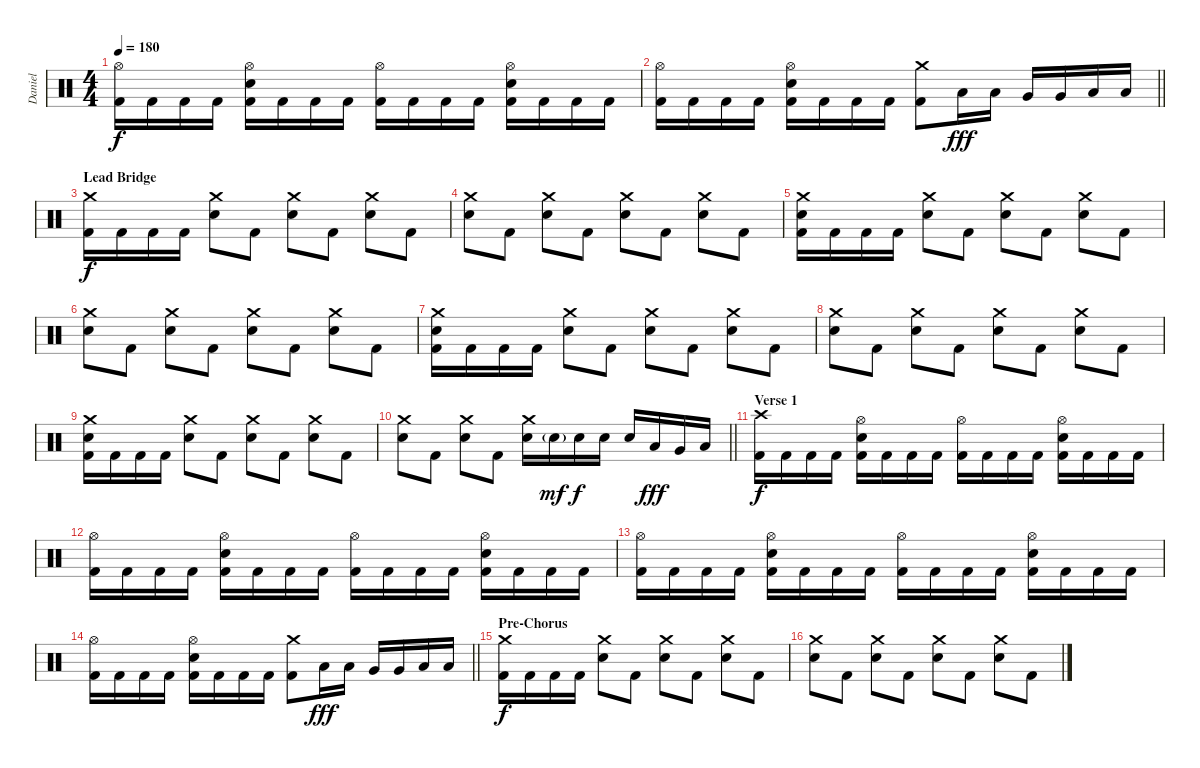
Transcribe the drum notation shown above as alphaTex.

\track ("Daniel" "Daniel") {instrument percussion}
\staff {score}
\articulation defaults
\ts (4 4)
\tempo 180
\clef neutral
\ks c
("Hi-Hat (open)" "Kick (hit) 2").16{dy f} "Kick (hit) 2".16 "Kick (hit) 2".16 "Kick (hit) 2".16 ("Hi-Hat (open)" "Electric Snare (hit)" "Kick (hit) 2").16 "Kick (hit) 2".16 "Kick (hit) 2".16 "Kick (hit) 2".16 ("Hi-Hat (open)" "Kick (hit) 2").16 "Kick (hit) 2".16 "Kick (hit) 2".16 "Kick (hit) 2".16 ("Hi-Hat (open)" "Electric Snare (hit)" "Kick (hit) 2").16 "Kick (hit) 2".16 "Kick (hit) 2".16 "Kick (hit) 2".16 |
\barLineRight lightlight
("Hi-Hat (open)" "Kick (hit) 2").16 "Kick (hit) 2".16 "Kick (hit) 2".16 "Kick (hit) 2".16 ("Hi-Hat (open)" "Electric Snare (hit)" "Kick (hit) 2").16 "Kick (hit) 2".16 "Kick (hit) 2".16 "Kick (hit) 2".16 ("Crash medium (hit)" "Kick (hit) 2").8 "Low Tom (hit)".16{dy fff} "Low Tom (hit)".16 "Very Low Tom (hit)".16 "Very Low Tom (hit)".16 "Low Floor Tom (hit)".16 "Low Floor Tom (hit)".16 |
\section ("" "Lead Bridge")
("Crash medium (hit)" "Kick (hit) 2").16{dy f} "Kick (hit) 2".16 "Kick (hit) 2".16 "Kick (hit) 2".16 ("Crash medium (hit)" "Electric Snare (hit)").8 "Kick (hit) 2".8 ("Crash medium (hit)" "Electric Snare (hit)").8 "Kick (hit) 2".8 ("Crash medium (hit)" "Electric Snare (hit)").8 "Kick (hit) 2".8 |
("Crash medium (hit)" "Electric Snare (hit)").8 "Kick (hit) 2".8 ("Crash medium (hit)" "Electric Snare (hit)").8 "Kick (hit) 2".8 ("Crash medium (hit)" "Electric Snare (hit)").8 "Kick (hit) 2".8 ("Crash medium (hit)" "Electric Snare (hit)").8 "Kick (hit) 2".8 |
("Crash medium (hit)" "Electric Snare (hit)" "Kick (hit) 2").16 "Kick (hit) 2".16 "Kick (hit) 2".16 "Kick (hit) 2".16 ("Crash medium (hit)" "Electric Snare (hit)").8 "Kick (hit) 2".8 ("Crash medium (hit)" "Electric Snare (hit)").8 "Kick (hit) 2".8 ("Crash medium (hit)" "Electric Snare (hit)").8 "Kick (hit) 2".8 |
("Crash medium (hit)" "Electric Snare (hit)").8 "Kick (hit) 2".8 ("Crash medium (hit)" "Electric Snare (hit)").8 "Kick (hit) 2".8 ("Crash medium (hit)" "Electric Snare (hit)").8 "Kick (hit) 2".8 ("Crash medium (hit)" "Electric Snare (hit)").8 "Kick (hit) 2".8 |
("Crash medium (hit)" "Electric Snare (hit)" "Kick (hit) 2").16 "Kick (hit) 2".16 "Kick (hit) 2".16 "Kick (hit) 2".16 ("Crash medium (hit)" "Electric Snare (hit)").8 "Kick (hit) 2".8 ("Crash medium (hit)" "Electric Snare (hit)").8 "Kick (hit) 2".8 ("Crash medium (hit)" "Electric Snare (hit)").8 "Kick (hit) 2".8 |
("Crash medium (hit)" "Electric Snare (hit)").8 "Kick (hit) 2".8 ("Crash medium (hit)" "Electric Snare (hit)").8 "Kick (hit) 2".8 ("Crash medium (hit)" "Electric Snare (hit)").8 "Kick (hit) 2".8 ("Crash medium (hit)" "Electric Snare (hit)").8 "Kick (hit) 2".8 |
("Crash medium (hit)" "Electric Snare (hit)" "Kick (hit) 2").16 "Kick (hit) 2".16 "Kick (hit) 2".16 "Kick (hit) 2".16 ("Crash medium (hit)" "Electric Snare (hit)").8 "Kick (hit) 2".8 ("Crash medium (hit)" "Electric Snare (hit)").8 "Kick (hit) 2".8 ("Crash medium (hit)" "Electric Snare (hit)").8 "Kick (hit) 2".8 |
\barLineRight lightlight
("Crash medium (hit)" "Electric Snare (hit)").8 "Kick (hit) 2".8 ("Crash medium (hit)" "Electric Snare (hit)").8 "Kick (hit) 2".8 ("Crash medium (hit)" "Electric Snare (hit)").16 "Electric Snare (hit)"{g}.16{dy mf} "Electric Snare (hit)".16{dy f} "Electric Snare (hit)".16 "Electric Snare (hit)".16 "Low Tom (hit)".16{dy fff} "Very Low Tom (hit)".16 "Low Floor Tom (hit)".16 |
\section ("" "Verse 1")
("Crash high (hit)" "Kick (hit) 2").16{dy f} "Kick (hit) 2".16 "Kick (hit) 2".16 "Kick (hit) 2".16 ("Hi-Hat (open)" "Electric Snare (hit)" "Kick (hit) 2").16 "Kick (hit) 2".16 "Kick (hit) 2".16 "Kick (hit) 2".16 ("Hi-Hat (open)" "Kick (hit) 2").16 "Kick (hit) 2".16 "Kick (hit) 2".16 "Kick (hit) 2".16 ("Hi-Hat (open)" "Electric Snare (hit)" "Kick (hit) 2").16 "Kick (hit) 2".16 "Kick (hit) 2".16 "Kick (hit) 2".16 |
("Hi-Hat (open)" "Kick (hit) 2").16 "Kick (hit) 2".16 "Kick (hit) 2".16 "Kick (hit) 2".16 ("Hi-Hat (open)" "Electric Snare (hit)" "Kick (hit) 2").16 "Kick (hit) 2".16 "Kick (hit) 2".16 "Kick (hit) 2".16 ("Hi-Hat (open)" "Kick (hit) 2").16 "Kick (hit) 2".16 "Kick (hit) 2".16 "Kick (hit) 2".16 ("Hi-Hat (open)" "Electric Snare (hit)" "Kick (hit) 2").16 "Kick (hit) 2".16 "Kick (hit) 2".16 "Kick (hit) 2".16 |
("Hi-Hat (open)" "Kick (hit) 2").16 "Kick (hit) 2".16 "Kick (hit) 2".16 "Kick (hit) 2".16 ("Hi-Hat (open)" "Electric Snare (hit)" "Kick (hit) 2").16 "Kick (hit) 2".16 "Kick (hit) 2".16 "Kick (hit) 2".16 ("Hi-Hat (open)" "Kick (hit) 2").16 "Kick (hit) 2".16 "Kick (hit) 2".16 "Kick (hit) 2".16 ("Hi-Hat (open)" "Electric Snare (hit)" "Kick (hit) 2").16 "Kick (hit) 2".16 "Kick (hit) 2".16 "Kick (hit) 2".16 |
\barLineRight lightlight
("Hi-Hat (open)" "Kick (hit) 2").16 "Kick (hit) 2".16 "Kick (hit) 2".16 "Kick (hit) 2".16 ("Hi-Hat (open)" "Electric Snare (hit)" "Kick (hit) 2").16 "Kick (hit) 2".16 "Kick (hit) 2".16 "Kick (hit) 2".16 ("Crash medium (hit)" "Kick (hit) 2").8 "Low Tom (hit)".16{dy fff} "Low Tom (hit)".16 "Very Low Tom (hit)".16 "Very Low Tom (hit)".16 "Low Floor Tom (hit)".16 "Low Floor Tom (hit)".16 |
\section ("" "Pre-Chorus")
("Crash medium (hit)" "Kick (hit) 2").16{dy f} "Kick (hit) 2".16 "Kick (hit) 2".16 "Kick (hit) 2".16 ("Crash medium (hit)" "Electric Snare (hit)").8 "Kick (hit) 2".8 ("Crash medium (hit)" "Electric Snare (hit)").8 "Kick (hit) 2".8 ("Crash medium (hit)" "Electric Snare (hit)").8 "Kick (hit) 2".8 |
("Crash medium (hit)" "Electric Snare (hit)").8 "Kick (hit) 2".8 ("Crash medium (hit)" "Electric Snare (hit)").8 "Kick (hit) 2".8 ("Crash medium (hit)" "Electric Snare (hit)").8 "Kick (hit) 2".8 ("Crash medium (hit)" "Electric Snare (hit)").8 "Kick (hit) 2".8
